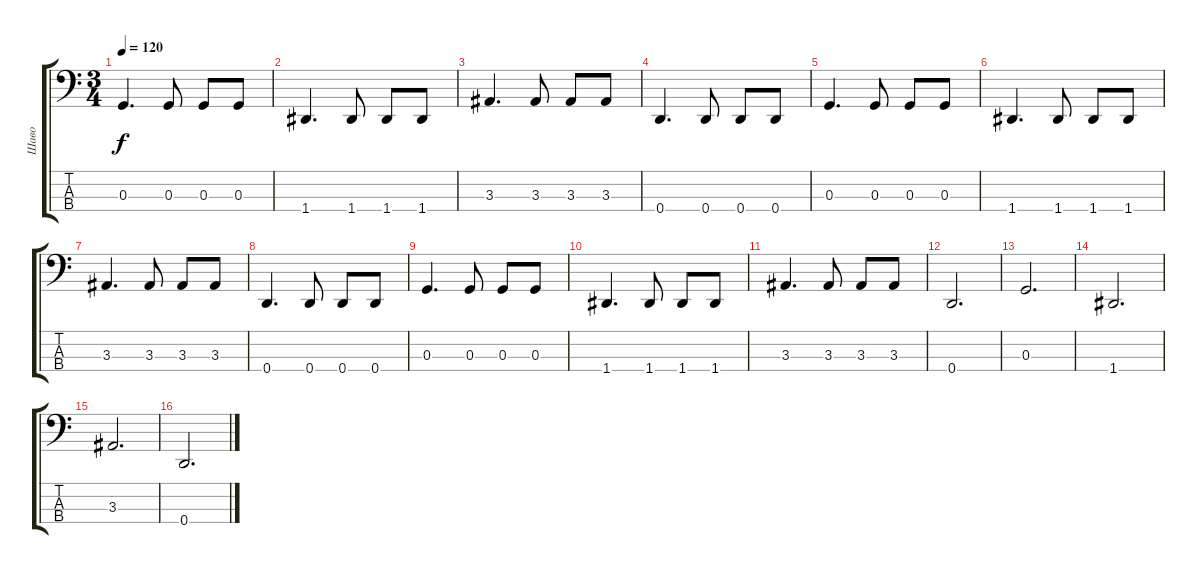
\track ("Шаво" "Шаво") {instrument electricbassfinger}
\staff {score tabs}
\tuning (F2 C2 G1 D1) {hide}
\ts (3 4)
\tempo 120
\clef f4
\ks c
0.3.4{d dy f} 0.3.8 0.3.8 0.3.8 |
1.4.4{d} 1.4.8 1.4.8 1.4.8 |
3.3.4{d} 3.3.8 3.3.8 3.3.8 |
0.4.4{d} 0.4.8 0.4.8 0.4.8 |
0.3.4{d} 0.3.8 0.3.8 0.3.8 |
1.4.4{d} 1.4.8 1.4.8 1.4.8 |
3.3.4{d} 3.3.8 3.3.8 3.3.8 |
0.4.4{d} 0.4.8 0.4.8 0.4.8 |
0.3.4{d} 0.3.8 0.3.8 0.3.8 |
1.4.4{d} 1.4.8 1.4.8 1.4.8 |
3.3.4{d} 3.3.8 3.3.8 3.3.8 |
0.4.2{d} |
0.3.2{d} |
1.4.2{d} |
3.3.2{d} |
0.4.2{d}
